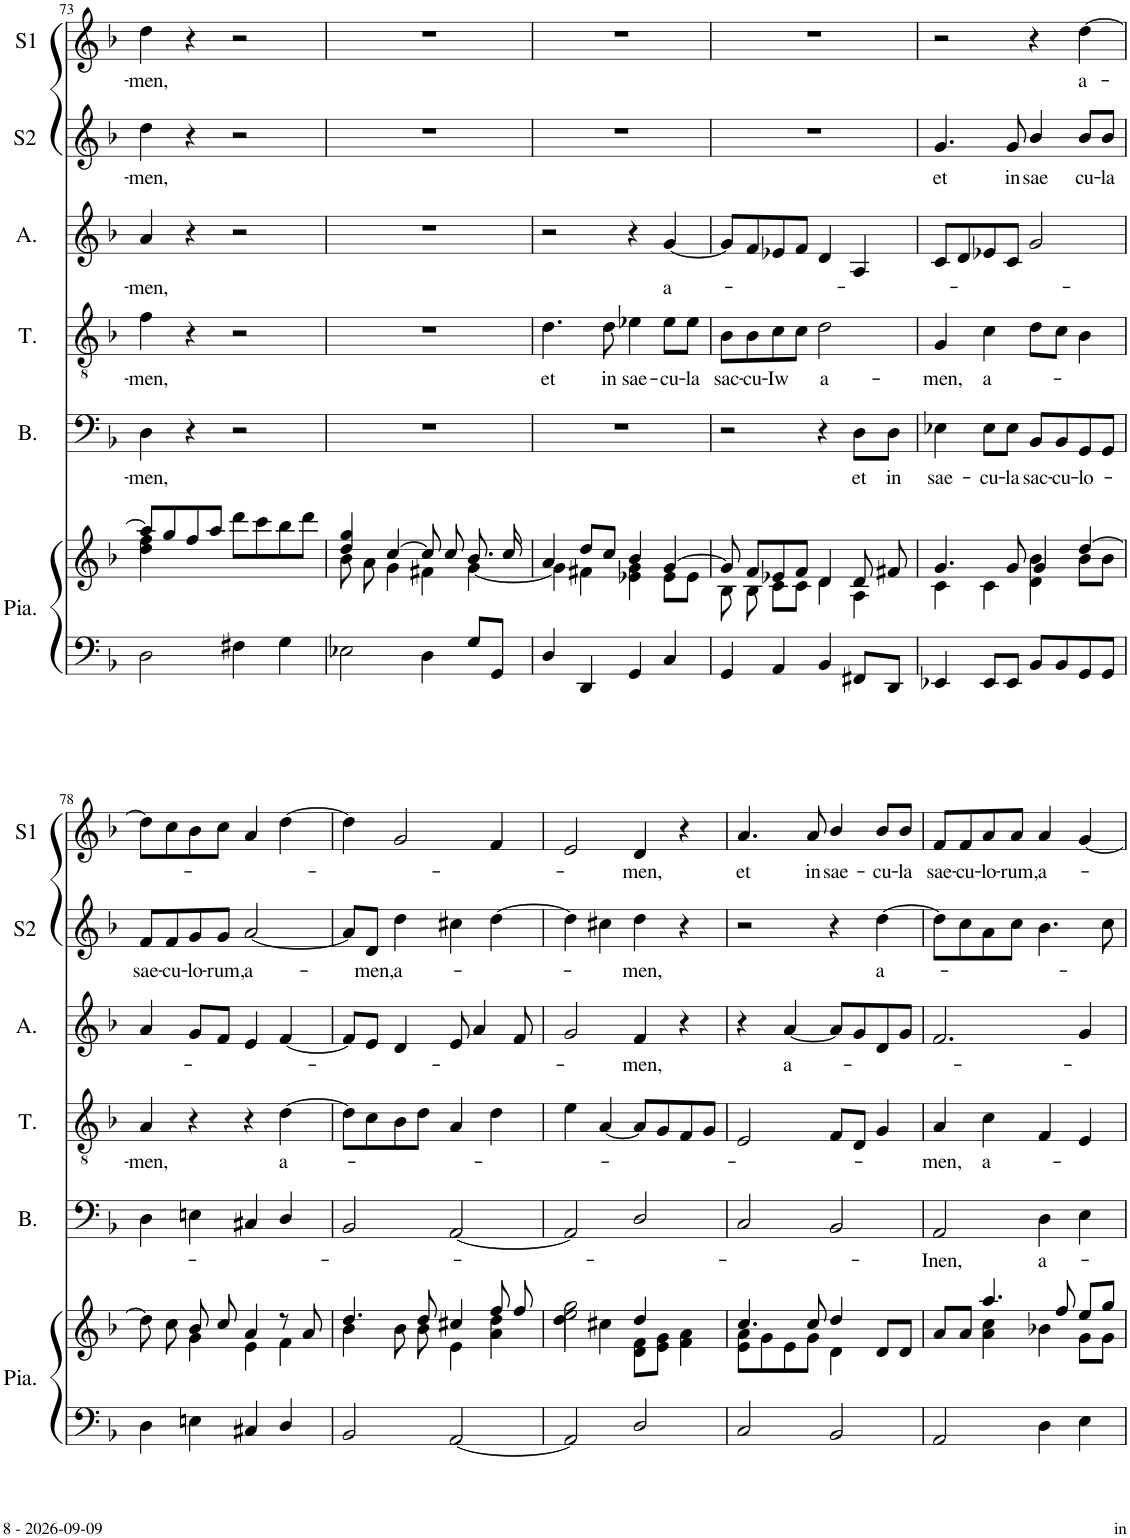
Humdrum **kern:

**kern	**kern	**kern	**text	**kern	**text	**kern	**text	**kern	**text	**kern	**text
*part6	*part6	*part5	*part5	*part4	*part4	*part3	*part3	*part2	*part2	*part1	*part1
*staff7	*staff6	*staff5	*staff5	*staff4	*staff4	*staff3	*staff3	*staff2	*staff2	*staff1	*staff1
*I"Piano	*	*I"Basse	*	*I"Ténor	*	*I"Alto	*	*I"Soprano 2	*	*I"Soprano 1	*
*I'Pia.	*	*I'B.	*	*I'T.	*	*I'A.	*	*I'S2	*	*I'S1	*
!!LO:PB:g=z
*clefF4	*clefG2	*clefF4	*	*clefGv2	*	*clefG2	*	*clefG2	*	*clefG2	*
*k[b-]	*k[b-]	*k[b-]	*	*k[b-]	*	*k[b-]	*	*k[b-]	*	*k[b-]	*
*M4/4	*M4/4	*M4/4	*	*M4/4	*	*M4/4	*	*M4/4	*	*M4/4	*
*met(c)	*met(c)	*met(c)	*	*met(c)	*	*met(c)	*	*met(c)	*	*met(c)	*
=73	=73	=73	=73	=73	=73	=73	=73	=73	=73	=73	=73
*	*^	*	*	*	*	*	*	*	*	*	*
!	!	!	!	!LO:LY:b	!	!LO:LY:b	!	!LO:LY:b	!	!LO:LY:b	!	!LO:LY:b
2D\	8aa/L]	4dd\ 4ff\	4D\	-men,	4f\	-men,	4a/	-men,	4dd\	-men,	4dd\	-men,
.	8gg/	.	.	.	.	.	.	.	.	.	.	.
.	8ff/	2.ryy	4r	.	4r	.	4r	.	4r	.	4r	.
.	8aa/J	.	.	.	.	.	.	.	.	.	.	.
4F#X\	8ddd\L	.	2r	.	2r	.	2r	.	2r	.	2r	.
.	8ccc\	.	.	.	.	.	.	.	.	.	.	.
4G\	8bb-\	.	.	.	.	.	.	.	.	.	.	.
.	8ddd\J	.	.	.	.	.	.	.	.	.	.	.
=74	=74	=74	=74	=74	=74	=74	=74	=74	=74	=74	=74	=74
2E-X\	4dd/ 4gg/	8b-\	1r	.	1r	.	1r	.	1r	.	1r	.
.	.	8a\	.	.	.	.	.	.	.	.	.	.
.	[4cc/	4g\	.	.	.	.	.	.	.	.	.	.
4D\	8cc/]	4f#X\	.	.	.	.	.	.	.	.	.	.
.	8cc/	.	.	.	.	.	.	.	.	.	.	.
8G/L	8.b-/	[4g\	.	.	.	.	.	.	.	.	.	.
8GG/J	.	.	.	.	.	.	.	.	.	.	.	.
.	16cc/	.	.	.	.	.	.	.	.	.	.	.
=75	=75	=75	=75	=75	=75	=75	=75	=75	=75	=75	=75	=75
!	!	!	!	!	!	!LO:LY:b	!	!	!	!	!	!
4D/	4a/	4g\]	1r	.	4.d\	-et	2r	.	1r	.	1r	.
4DD/	8dd/L	4f#X\	.	.	.	.	.	.	.	.	.	.
!	!	!	!	!	!	!LO:LY:b	!	!	!	!	!	!
.	8cc/J	.	.	.	8d\	in	.	.	.	.	.	.
!	!	!	!	!	!	!LO:LY:b	!	!	!	!	!	!
4GG/	4b-/	4e-X\ 4g\	.	.	4e-X\	sae-	4r	.	.	.	.	.
!	!	!	!	!	!	!LO:LY:b	!	!LO:LY:b	!	!	!	!
4C/	[4g/	8e-\L	.	.	8e-\L	-cu-	[4g/	a-	.	.	.	.
!	!	!	!	!	!	!LO:LY:b	!	!	!	!	!	!
.	.	8e-\J	.	.	8e-\J	-la	.	.	.	.	.	.
=76	=76	=76	=76	=76	=76	=76	=76	=76	=76	=76	=76	=76
!	!	!	!	!	!	!LO:LY:b	!	!	!	!	!	!
4GG/	8g/]	8B-\	2r	.	8B-\L	sac-	8g/L]	.	1r	.	1r	.
!	!	!	!	!	!	!LO:LY:b	!	!	!	!	!	!
.	8f/L	8B-\	.	.	8B-\	-cu-	8f/	.	.	.	.	.
!	!	!	!	!	!	!LO:LY:b	!	!	!	!	!	!
4AA/	8e-X/	8c\L	.	.	8c\	-Iw	8e-X/	.	.	.	.	.
.	8f/J	8c\J	.	.	8c\J	.	8f/J	.	.	.	.	.
!	!	!	!	!	!	!LO:LY:b	!	!	!	!	!	!
4BB-/	4d/	4d\	4r	.	2d\	a-	4d/	.	.	.	.	.
!	!	!	!	!LO:LY:b	!	!	!	!	!	!	!	!
8FF#X/L	8d/	4A\	8D\L	-et	.	.	4A/	.	.	.	.	.
!	!	!	!	!LO:LY:b	!	!	!	!	!	!	!	!
8DD/J	8f#X/	.	8D\J	in	.	.	.	.	.	.	.	.
=77	=77	=77	=77	=77	=77	=77	=77	=77	=77	=77	=77	=77
*	*	*^	*	*	*	*	*	*	*	*	*	*
!	!	!	!	!	!LO:LY:b	!	!LO:LY:b	!	!	!	!LO:LY:b	!	!
4EE-X/	4.g/	4c\	2ryy	4E-X\	sae-	4G/	-men,	8c/L	.	4.g/	-et	2r	.
.	.	.	.	.	.	.	.	8d/	.	.	.	.	.
!	!	!	!	!	!LO:LY:b	!	!LO:LY:b	!	!	!	!	!	!
8EE-/L	.	4c\	.	8E-\L	-cu-	4c\	a-	8e-X/	.	.	.	.	.
!	!	!	!	!	!LO:LY:b	!	!	!	!	!	!LO:LY:b	!	!
8EE-/J	8g/	.	.	8E-\J	-la	.	.	8c/J	.	8g/	in	.	.
!	!	!	!	!	!LO:LY:b	!	!	!	!	!	!LO:LY:b	!	!
8BB-/L	4g/	4b-\	4d\	8BB-/L	sac-	8d\L	.	2g/	.	4b-/	sae	4r	.
!	!	!	!	!	!LO:LY:b	!	!	!	!	!	!	!	!
8BB-/	.	.	.	8BB-/	-cu-	8c\J	.	.	.	.	.	.	.
!	!	!	!	!	!LO:LY:b	!	!	!	!	!	!LO:LY:b	!	!LO:LY:b
8GG/	[4dd/	8b-\L	4ryy	8GG/	-lo-	4B-\	.	.	.	8b-/L	cu-	[4dd\	a-
!	!	!	!	!	!	!	!	!	!	!	!LO:LY:b	!	!
8GG/J	.	8b-\J	.	8GG/J	.	.	.	.	.	8b-/J	-la	.	.
*	*	*v	*v	*	*	*	*	*	*	*	*	*	*
!!LO:LB:g=z
=78	=78	=78	=78	=78	=78	=78	=78	=78	=78	=78	=78	=78
!	!	!	!	!	!	!LO:LY:b	!	!	!	!LO:LY:b	!	!
4D\	8dd\]	4ryy	4D\	.	4A/	men,	4a/	.	8f/L	sae-	8dd\L]	.
!	!	!	!	!	!	!	!	!	!	!LO:LY:b	!	!
.	8cc\	.	.	.	.	.	.	.	8f/	-cu-	8cc\	.
!	!	!	!	!	!	!	!	!	!	!LO:LY:b	!	!
4En\	8b-/	4g\	4En\	.	4r	.	8g/L	.	8g/	-lo-	8b-\	.
!	!	!	!	!	!	!	!	!	!	!LO:LY:b	!	!
.	8cc/	.	.	.	.	.	8f/J	.	8g/J	-rum,	8cc\J	.
!	!	!	!	!	!	!	!	!	!	!LO:LY:b	!	!
4C#X/	4a/	4e\	4C#X/	.	4r	.	4e/	.	[2a/	a-	4a/	.
!	!	!	!	!	!	!LO:LY:b	!	!	!	!	!	!
4D/	8r	4f\	4D/	.	[4d\	a-	[4f/	.	.	.	[4dd\	.
.	8a/	.	.	.	.	.	.	.	.	.	.	.
=79	=79	=79	=79	=79	=79	=79	=79	=79	=79	=79	=79	=79
2BB-/	4.dd/	4b-\	2BB-/	.	8d\L]	.	8f/L]	.	8a/L]	.	4dd\]	.
!	!	!	!	!	!	!	!	!	!	!LO:LY:b	!	!
.	.	.	.	.	8c\	.	8e/J	.	8d/J	-men,	.	.
!	!	!	!	!	!	!	!	!	!	!LO:LY:b	!	!
.	.	8b-\	.	.	8B-\	.	4d/	.	4dd\	a-	2g/	.
.	8dd/	8b-\	.	.	8d\J	.	.	.	.	.	.	.
[2AA/	4cc#X/	4e\	[2AA/	.	4A/	.	8e/	.	4cc#X\	.	.	.
.	.	.	.	.	.	.	4a/	.	.	.	.	.
.	8ff/	4a\ 4dd\	.	.	4d\	.	.	.	[4dd\	.	4f/	.
.	8ff/	.	.	.	.	.	8f/	.	.	.	.	.
=80	=80	=80	=80	=80	=80	=80	=80	=80	=80	=80	=80	=80
2AA/]	2ee\ 2gg\	4dd\	2AA/]	.	4e\	.	2g/	.	4dd\]	.	2e/	.
.	.	4cc#X\	.	.	[4A/	.	.	.	4cc#X\	.	.	.
!	!	!	!	!	!	!	!	!LO:LY:b	!	!LO:LY:b	!	!LO:LY:b
2D/	4dd/	8d\ 8f\L	2D/	.	8A/L]	.	4f/	-men,	4dd\	-men,	4d/	-men,
.	.	8e\ 8g\J	.	.	8G/	.	.	.	.	.	.	.
.	4ryy	4f\ 4a\	.	.	8F/	.	4r	.	4r	.	4r	.
.	.	.	.	.	8G/J	.	.	.	.	.	.	.
=81	=81	=81	=81	=81	=81	=81	=81	=81	=81	=81	=81	=81
!	!	!	!	!	!	!	!	!	!	!	!	!LO:LY:b
2C/	4.cc/	8e\ 8a\L	2C/	.	2E/	.	4r	.	2r	.	4.a/	et
.	.	8g\	.	.	.	.	.	.	.	.	.	.
!	!	!	!	!	!	!	!	!LO:LY:b	!	!	!	!
.	.	8e\	.	.	.	.	[4a/	a-	.	.	.	.
!	!	!	!	!	!	!	!	!	!	!	!	!LO:LY:b
.	8cc/	8g\J	.	.	.	.	.	.	.	.	8a/	in
!	!	!	!	!	!	!	!	!	!	!	!	!LO:LY:b
2BB-/	4dd/	4d\	2BB-/	.	8F/L	.	8a/L]	.	4r	.	4b-/	sae-
.	.	.	.	.	8D/J	.	8g/	.	.	.	.	.
!	!	!	!	!	!	!	!	!	!	!LO:LY:b	!	!LO:LY:b
.	8d/L	4ryy	.	.	4G/	.	8d/	.	[4dd\	a-	8b-/L	-cu-
!	!	!	!	!	!	!	!	!	!	!	!	!LO:LY:b
.	8d/J	.	.	.	.	.	8g/J	.	.	.	8b-/J	-la
=82	=82	=82	=82	=82	=82	=82	=82	=82	=82	=82	=82	=82
!	!	!	!	!LO:LY:b	!	!LO:LY:b	!	!	!	!	!	!LO:LY:b
2AA/	8a/L	4ryy	2AA/	-Inen,	4A/	-men,	2.f/	.	8dd\L]	.	8f/L	sae-
!	!	!	!	!	!	!	!	!	!	!	!	!LO:LY:b
.	8a/J	.	.	.	.	.	.	.	8cc\	.	8f/	-cu-
!	!	!	!	!	!	!LO:LY:b	!	!	!	!	!	!LO:LY:b
.	4.aa/	4a\ 4cc\	.	.	4c\	a-	.	.	8a\	.	8a/	-lo-
!	!	!	!	!	!	!	!	!	!	!	!	!LO:LY:b
.	.	.	.	.	.	.	.	.	8cc\J	.	8a/J	-rum,
!	!	!	!	!LO:LY:b	!	!	!	!	!	!	!	!LO:LY:b
4D\	.	4b-X\	4D\	a-	4F/	.	.	.	4.b-\	.	4a/	a-
.	8ff/	.	.	.	.	.	.	.	.	.	.	.
4E\	8ee/L	8g\L	4E\	.	4E/	.	4g/	.	.	.	[4g/	.
.	8gg/J	8g\J	.	.	.	.	.	.	8cc\	.	.	.
*	*v	*v	*	*	*	*	*	*	*	*	*	*
=	=	=	=	=	=	=	=	=	=	=	=
*-	*-	*-	*-	*-	*-	*-	*-	*-	*-	*-	*-
